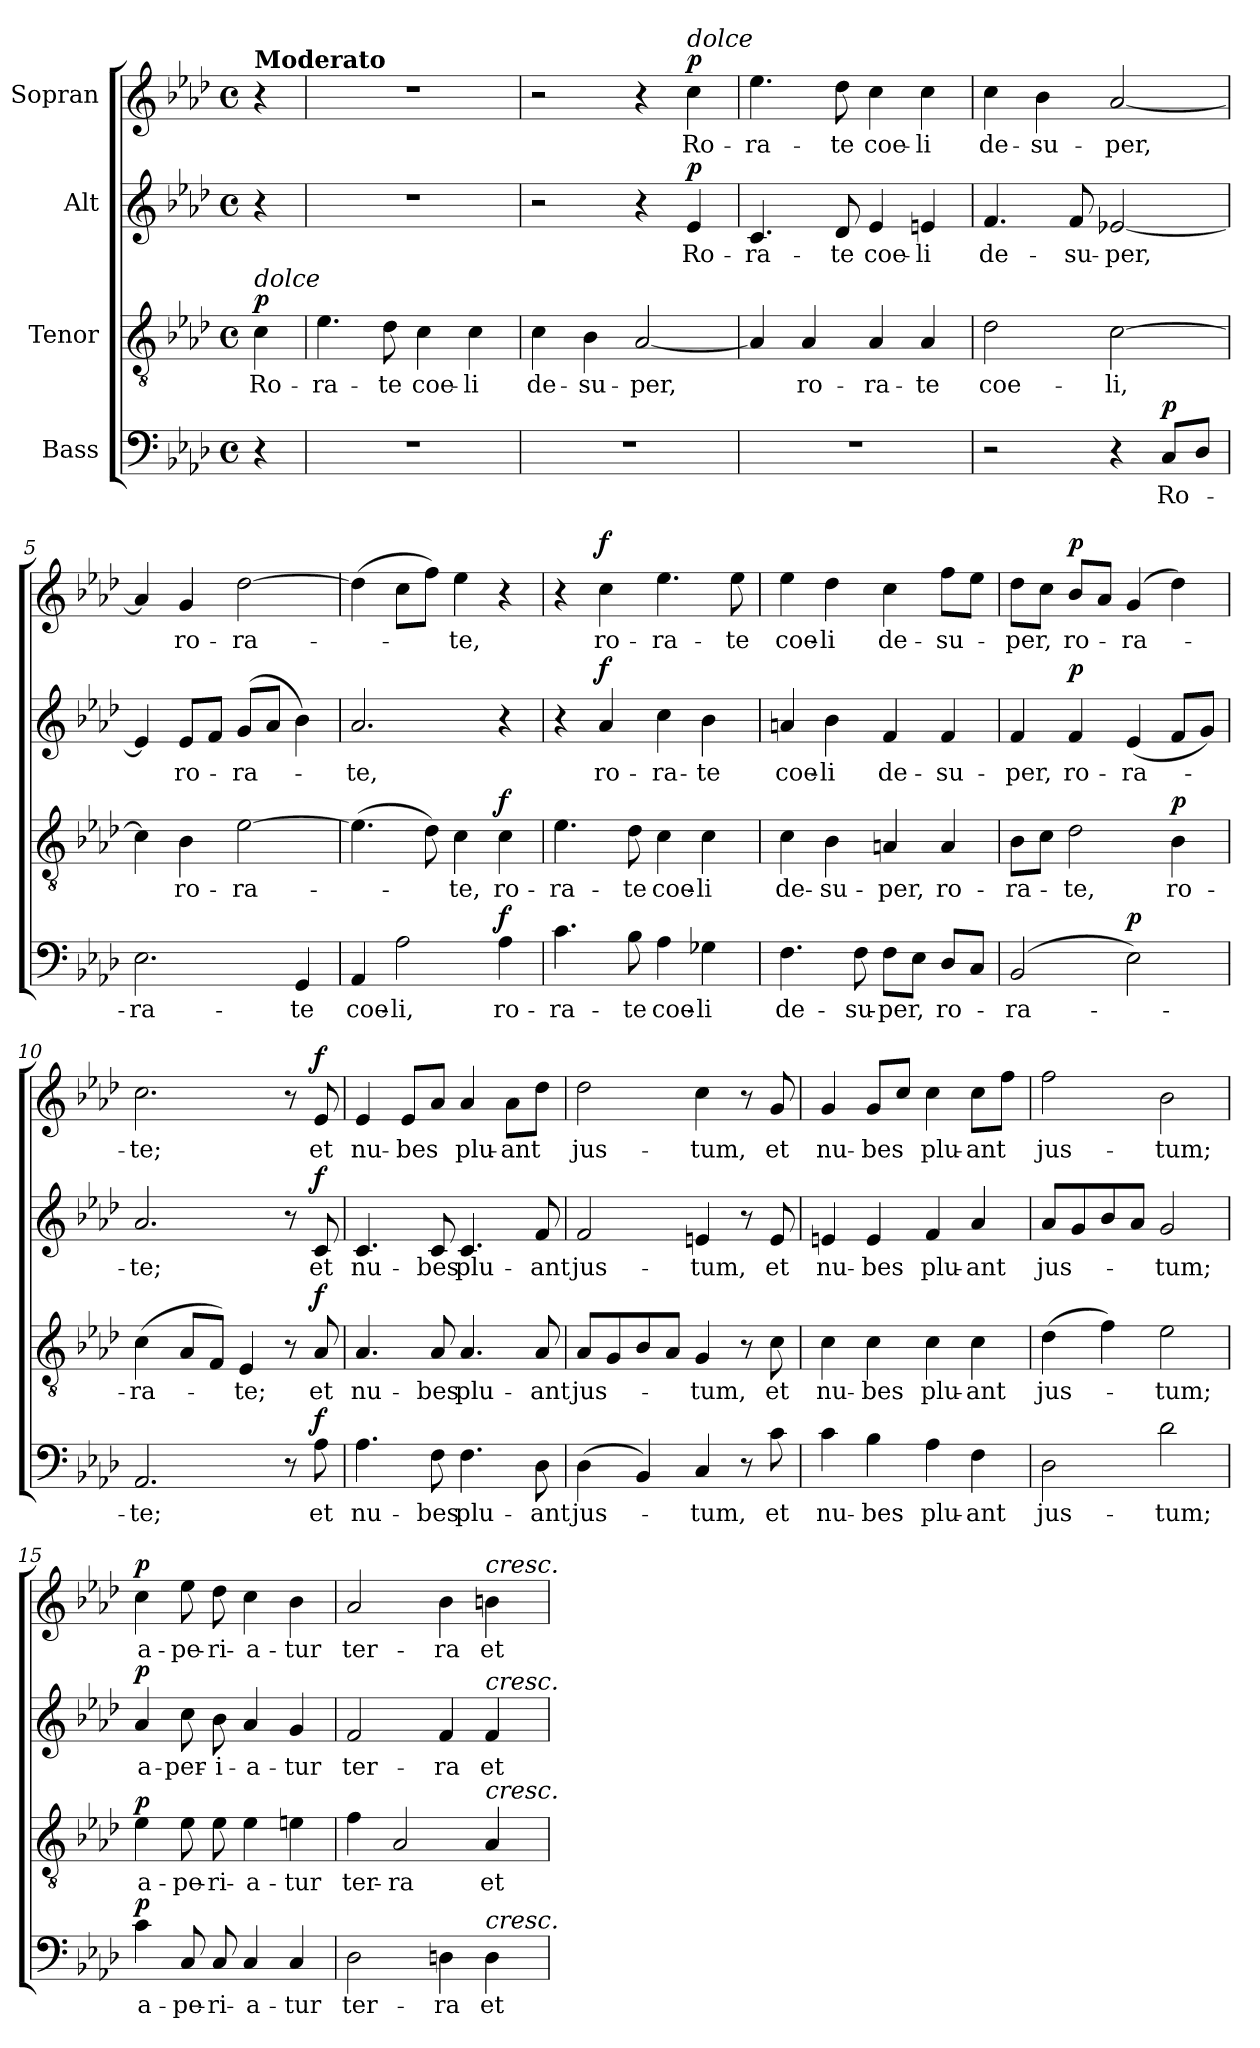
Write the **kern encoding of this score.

**kern	**text	**dynam	**kern	**text	**dynam	**kern	**text	**dynam	**kern	**text	**dynam
*part4	*part4	*part4	*part3	*part3	*part3	*part2	*part2	*part2	*part1	*part1	*part1
*staff4	*staff4	*staff4	*staff3	*staff3	*staff3	*staff2	*staff2	*staff2	*staff1	*staff1	*staff1
*I"Bass	*	*	*I"Tenor	*	*	*I"Alt	*	*	*I"Sopran	*	*
*clefF4	*	*	*clefGv2	*	*	*clefG2	*	*	*clefG2	*	*
*k[b-e-a-d-]	*	*	*k[b-e-a-d-]	*	*	*k[b-e-a-d-]	*	*	*k[b-e-a-d-]	*	*
*A-:	*	*	*A-:	*	*	*A-:	*	*	*A-:	*	*
*M4/4	*	*	*M4/4	*	*	*M4/4	*	*	*M4/4	*	*
*met(c)	*	*	*met(c)	*	*	*met(c)	*	*	*met(c)	*	*
*MM80	*	*	*MM80	*	*	*MM80	*	*	*MM80	*	*
=	=	=	=	=	=	=	=	=	=	=	=
!	!	!	!	!	!	!	!	!	!LO:TX:a:B:t=Moderato	!	!
!	!	!	!LO:TX:a:i:t=dolce	!	!	!	!	!	!	!	!
!	!	!	!	!	!LO:DY:a	!	!	!	!	!	!
4r	.	.	4c\	Ro-	p	4r	.	.	4r	.	.
=1	=1	=1	=1	=1	=1	=1	=1	=1	=1	=1	=1
1r	.	.	4.e-\	-ra-	.	1r	.	.	1r	.	.
.	.	.	8d-\	-te	.	.	.	.	.	.	.
.	.	.	4c\	coe-	.	.	.	.	.	.	.
.	.	.	4c\	-li	.	.	.	.	.	.	.
=2	=2	=2	=2	=2	=2	=2	=2	=2	=2	=2	=2
1r	.	.	4c\	de-	.	2r	.	.	2r	.	.
.	.	.	4B-\	-su-	.	.	.	.	.	.	.
.	.	.	[2A-/	-per,	.	4r	.	.	4r	.	.
!	!	!	!	!	!	!	!	!	!LO:TX:a:i:t=dolce	!	!
!	!	!	!	!	!	!	!	!LO:DY:a	!	!	!LO:DY:a
.	.	.	.	.	.	4e-/	Ro-	p	4cc\	Ro-	p
=3	=3	=3	=3	=3	=3	=3	=3	=3	=3	=3	=3
1r	.	.	4A-/]	.	.	4.c/	-ra-	.	4.ee-\	-ra-	.
.	.	.	4A-/	ro-	.	.	.	.	.	.	.
.	.	.	.	.	.	8d-/	-te	.	8dd-\	-te	.
.	.	.	4A-/	-ra-	.	4e-/	coe-	.	4cc\	coe-	.
.	.	.	4A-/	-te	.	4en/	-li	.	4cc\	-li	.
=4	=4	=4	=4	=4	=4	=4	=4	=4	=4	=4	=4
2r	.	.	2d-\	coe-	.	4.f/	de-	.	4cc\	de-	.
.	.	.	.	.	.	.	.	.	4b-\	-su-	.
.	.	.	.	.	.	8f/	-su-	.	.	.	.
4r	.	.	[2c\	-li,	.	[2e-X/	-per,	.	[2a-/	-per,	.
!	!	!LO:DY:a	!	!	!	!	!	!	!	!	!
8C/L	Ro-	p	.	.	.	.	.	.	.	.	.
8D-/J	.	.	.	.	.	.	.	.	.	.	.
=5	=5	=5	=5	=5	=5	=5	=5	=5	=5	=5	=5
2.E-\	-ra-	.	4c\]	.	.	4e-/]	.	.	4a-/]	.	.
.	.	.	4B-\	ro-	.	8e-/L	ro-	.	4g/	ro-	.
.	.	.	.	.	.	8f/J	.	.	.	.	.
.	.	.	[2e-\	-ra-	.	(8g/L	-ra-	.	[2dd-\	-ra-	.
.	.	.	.	.	.	8a-/J	.	.	.	.	.
4GG/	-te	.	.	.	.	4b-\)	.	.	.	.	.
!!LO:LB:g=z
=6	=6	=6	=6	=6	=6	=6	=6	=6	=6	=6	=6
4AA-/	coe-	.	(4.e-\]	.	.	2.a-/	-te,	.	(4dd-\]	.	.
2A-\	-li,	.	.	.	.	.	.	.	8cc\L	.	.
.	.	.	8d-\)	.	.	.	.	.	8ff\J)	.	.
.	.	.	4c\	-te,	.	.	.	.	4ee-\	-te,	.
!	!	!LO:DY:a	!	!	!LO:DY:a	!	!	!	!	!	!
4A-\	ro-	f	4c\	ro-	f	4r	.	.	4r	.	.
=7	=7	=7	=7	=7	=7	=7	=7	=7	=7	=7	=7
4.c\	-ra-	.	4.e-\	-ra-	.	4r	.	.	4r	.	.
!	!	!	!	!	!	!	!	!LO:DY:a	!	!	!LO:DY:a
.	.	.	.	.	.	4a-/	ro-	f	4cc\	ro-	f
8B-\	-te	.	8d-\	-te	.	.	.	.	.	.	.
4A-\	coe-	.	4c\	coe-	.	4cc\	-ra-	.	4.ee-\	-ra-	.
4G-X\	-li	.	4c\	-li	.	4b-\	-te	.	.	.	.
.	.	.	.	.	.	.	.	.	8ee-\	-te	.
=8	=8	=8	=8	=8	=8	=8	=8	=8	=8	=8	=8
4.F\	de-	.	4c\	de-	.	4an/	coe-	.	4ee-\	coe-	.
.	.	.	4B-\	-su-	.	4b-\	-li	.	4dd-\	-li	.
8F\	-su-	.	.	.	.	.	.	.	.	.	.
8F\L	-per,	.	4An/	-per,	.	4f/	de-	.	4cc\	de-	.
8E-\J	.	.	.	.	.	.	.	.	.	.	.
8D-/L	ro-	.	4A/	ro-	.	4f/	-su-	.	8ff\L	-su-	.
8C/J	.	.	.	.	.	.	.	.	8ee-\J	.	.
=9	=9	=9	=9	=9	=9	=9	=9	=9	=9	=9	=9
(2BB-/	-ra-	.	8B-\L	-ra-	.	4f/	-per,	.	8dd-\L	-per,	.
.	.	.	8c\J	.	.	.	.	.	8cc\J	.	.
!	!	!	!	!	!	!	!	!LO:DY:a	!	!	!LO:DY:a
.	.	.	2d-\	-te,	.	4f/	ro-	p	8b-/L	ro-	p
.	.	.	.	.	.	.	.	.	8a-/J	.	.
!	!	!LO:DY:a	!	!	!	!	!	!	!	!	!
2E-\)	.	p	.	.	.	(4e-/	-ra-	.	(4g/	-ra-	.
!	!	!	!	!	!LO:DY:a	!	!	!	!	!	!
.	.	.	4B-\	ro-	p	8f/L	.	.	4dd-\)	.	.
.	.	.	.	.	.	8g/J)	.	.	.	.	.
=10	=10	=10	=10	=10	=10	=10	=10	=10	=10	=10	=10
2.AA-/	-te;	.	(4c\	-ra-	.	2.a-/	-te;	.	2.cc\	-te;	.
.	.	.	8A-/L	.	.	.	.	.	.	.	.
.	.	.	8F/J)	.	.	.	.	.	.	.	.
.	.	.	4E-/	-te;	.	.	.	.	.	.	.
8r	.	.	8r	.	.	8r	.	.	8r	.	.
!	!	!LO:DY:a	!	!	!LO:DY:a	!	!	!LO:DY:a	!	!	!LO:DY:a
8A-\	et	f	8A-/	et	f	8c/	et	f	8e-/	et	f
!!LO:LB:g=z
=11	=11	=11	=11	=11	=11	=11	=11	=11	=11	=11	=11
4.A-\	nu-	.	4.A-/	nu-	.	4.c/	nu-	.	4e-/	nu-	.
.	.	.	.	.	.	.	.	.	8e-/L	-bes	.
8F\	-bes	.	8A-/	-bes	.	8c/	-bes	.	8a-/J	.	.
4.F\	plu-	.	4.A-/	plu-	.	4.c/	plu-	.	4a-/	plu-	.
.	.	.	.	.	.	.	.	.	8a-\L	-ant	.
8D-\	-ant	.	8A-/	-ant	.	8f/	-ant	.	8dd-\J	.	.
=12	=12	=12	=12	=12	=12	=12	=12	=12	=12	=12	=12
(4D-\	jus-	.	8A-/L	jus-	.	2f/	jus-	.	2dd-\	jus-	.
.	.	.	8G/	.	.	.	.	.	.	.	.
4BB-/)	.	.	8B-/	.	.	.	.	.	.	.	.
.	.	.	8A-/J	.	.	.	.	.	.	.	.
4C/	-tum,	.	4G/	-tum,	.	4en/	-tum,	.	4cc\	-tum,	.
8r	.	.	8r	.	.	8r	.	.	8r	.	.
8c\	et	.	8c\	et	.	8e/	et	.	8g/	et	.
=13	=13	=13	=13	=13	=13	=13	=13	=13	=13	=13	=13
4c\	nu-	.	4c\	nu-	.	4en/	nu-	.	4g/	nu-	.
4B-\	-bes	.	4c\	-bes	.	4e/	-bes	.	8g/L	-bes	.
.	.	.	.	.	.	.	.	.	8cc/J	.	.
4A-\	plu-	.	4c\	plu-	.	4f/	plu-	.	4cc\	plu-	.
4F\	-ant	.	4c\	-ant	.	4a-/	-ant	.	8cc\L	-ant	.
.	.	.	.	.	.	.	.	.	8ff\J	.	.
=14	=14	=14	=14	=14	=14	=14	=14	=14	=14	=14	=14
2D-\	jus-	.	(4d-\	jus-	.	8a-/L	jus-	.	2ff\	jus-	.
.	.	.	.	.	.	8g/	.	.	.	.	.
.	.	.	4f\)	.	.	8b-/	.	.	.	.	.
.	.	.	.	.	.	8a-/J	.	.	.	.	.
2d-\	-tum;	.	2e-\	-tum;	.	2g/	-tum;	.	2b-\	-tum;	.
=15	=15	=15	=15	=15	=15	=15	=15	=15	=15	=15	=15
!	!	!LO:DY:a	!	!	!LO:DY:a	!	!	!LO:DY:a	!	!	!LO:DY:a
4c\	a-	p	4e-\	a-	p	4a-/	a-	p	4cc\	a-	p
8C/	-pe-	.	8e-\	-pe-	.	8cc\	-per-	.	8ee-\	-pe-	.
8C/	-ri-	.	8e-\	-ri-	.	8b-\	-i-	.	8dd-\	-ri-	.
4C/	-a-	.	4e-\	-a-	.	4a-/	-a-	.	4cc\	-a-	.
4C/	-tur	.	4en\	-tur	.	4g/	-tur	.	4b-\	-tur	.
!!LO:PB:g=z
=16	=16	=16	=16	=16	=16	=16	=16	=16	=16	=16	=16
2D-\	ter-	.	4f\	ter-	.	2f/	ter-	.	2a-/	ter-	.
.	.	.	2A-/	-ra	.	.	.	.	.	.	.
4Dn\	-ra	.	.	.	.	4f/	-ra	.	4b-\	-ra	.
!	!	!	!	!	!	!	!	!	!LO:TX:a:i:t=cresc.	!	!
!	!	!	!	!	!	!LO:TX:a:i:t=cresc.	!	!	!	!	!
!	!	!	!LO:TX:a:i:t=cresc.	!	!	!	!	!	!	!	!
!LO:TX:a:i:t=cresc.	!	!	!	!	!	!	!	!	!	!	!
4D\	et	.	4A-/	et	.	4f/	et	.	4bn\	et	.
=	=	=	=	=	=	=	=	=	=	=	=
*-	*-	*-	*-	*-	*-	*-	*-	*-	*-	*-	*-
